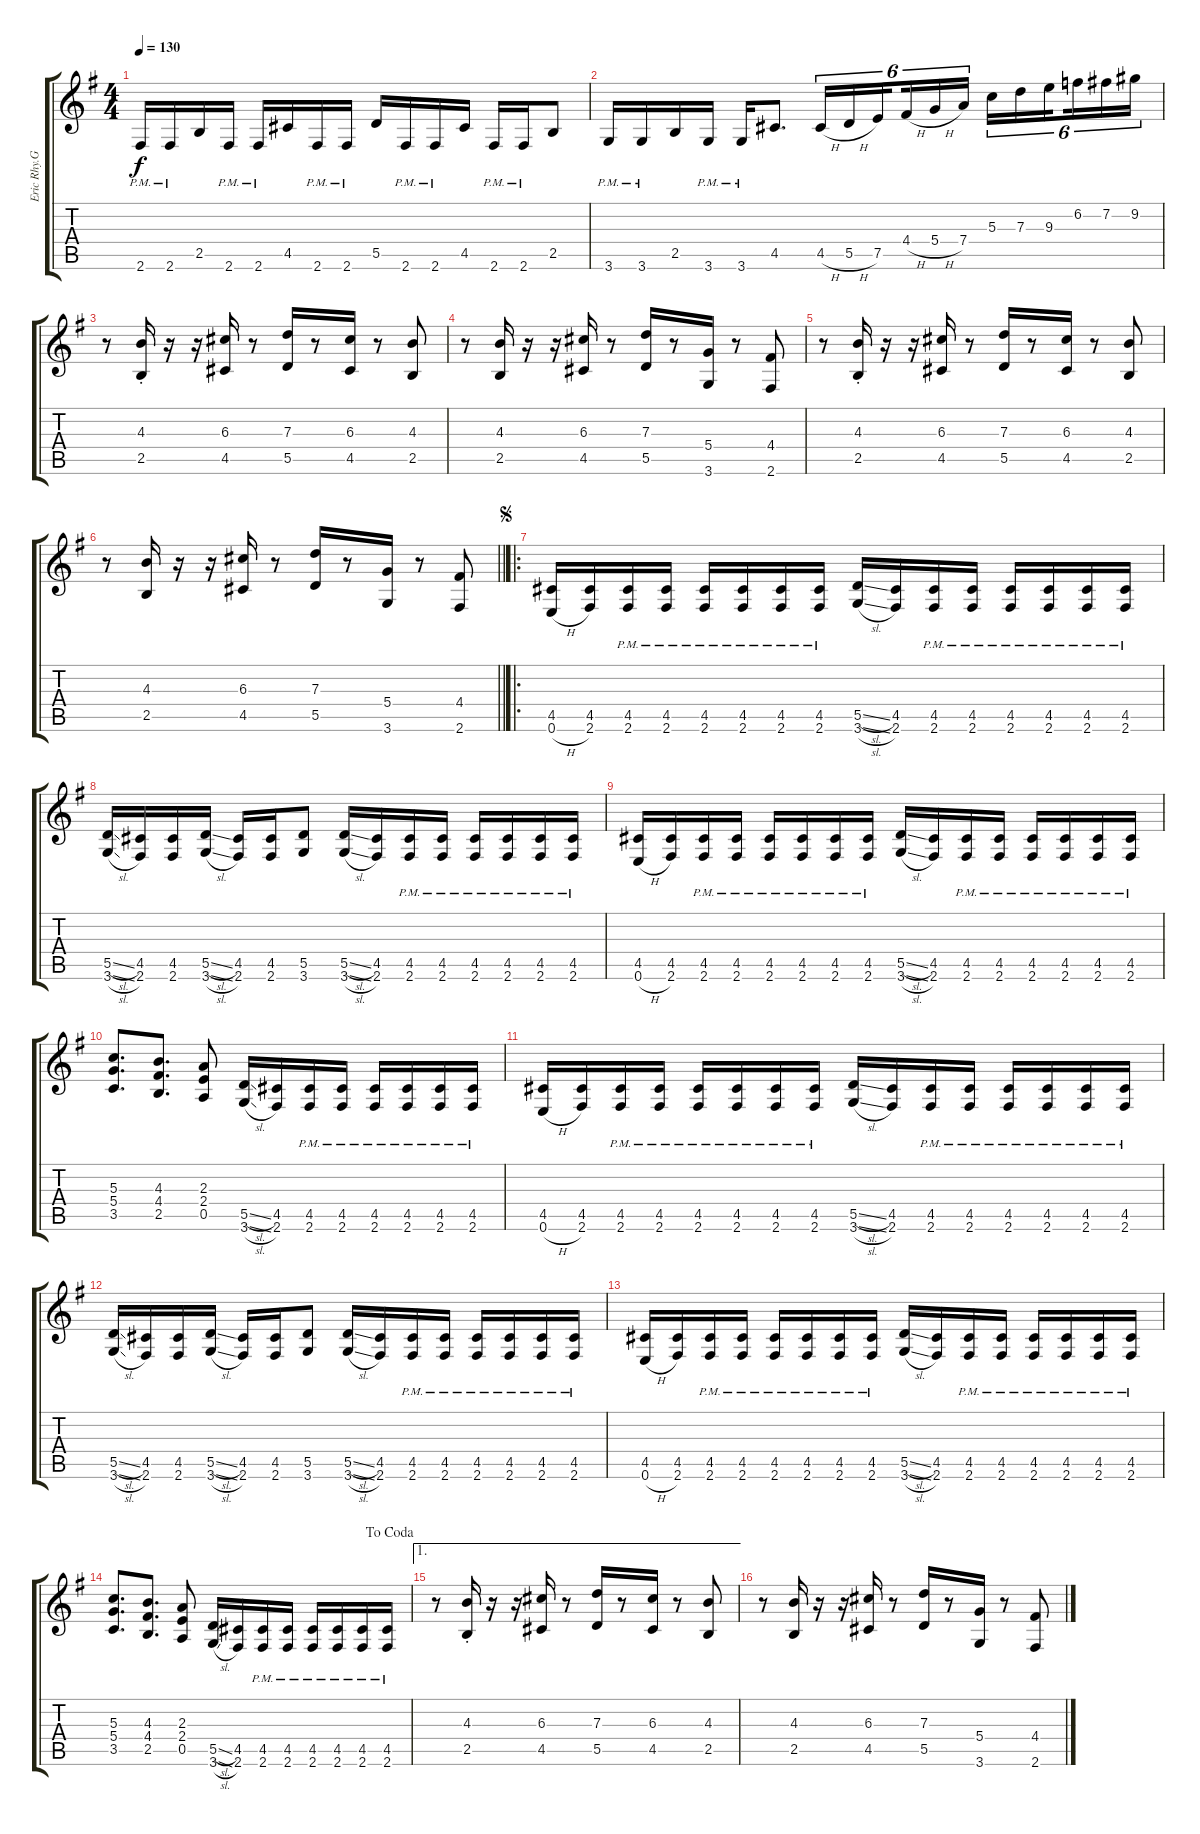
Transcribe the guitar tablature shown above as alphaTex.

\track ("Eric Rhy.Gtr." "Eric Rhy.G") {instrument distortionguitar}
\staff {score tabs}
\tuning (E4 B3 G3 D3 A2 E2) {hide}
\ts (4 4)
\tempo 130
\clef g2
\ks g
2.6{pm}.16{dy f} 2.6{pm}.16 2.5.16 2.6{pm}.16 2.6{pm}.16 4.5.16 2.6{pm}.16 2.6{pm}.16 5.5.16 2.6{pm}.16 2.6{pm}.16 4.5.16 2.6{pm}.16 2.6{pm}.16 2.5.8 |
3.6{pm}.16 3.6{pm}.16 2.5.16 3.6{pm}.16 3.6{pm}.16 4.5.8{d} 4.5{h}.16{tu (6 4)} 5.5{h}.16{tu (6 4)} 7.5.16{tu (6 4) beam splitsecondary} 4.4{h}.16{tu (6 4)} 5.4{h}.16{tu (6 4)} 7.4.16{tu (6 4)} 5.3.16{tu (6 4)} 7.3.16{tu (6 4)} 9.3.16{tu (6 4) beam splitsecondary} 6.2.16{tu (6 4)} 7.2.16{tu (6 4)} 9.2.16{tu (6 4)} |
r.8 (4.3{st} 2.5{st}).16 r.16 r.16 (6.3 4.5).16 r.8 (7.3 5.5).16 r.8 (6.3 4.5).16 r.8 (4.3 2.5).8 |
r.8 (4.3 2.5).16 r.16 r.16 (6.3 4.5).16 r.8 (7.3 5.5).16 r.8 (5.4 3.6).16 r.8 (4.4 2.6).8 |
r.8 (4.3{st} 2.5{st}).16 r.16 r.16 (6.3 4.5).16 r.8 (7.3 5.5).16 r.8 (6.3 4.5).16 r.8 (4.3 2.5).8 |
\barLineRight lightlight
r.8 (4.3 2.5).16 r.16 r.16 (6.3 4.5).16 r.8 (7.3 5.5).16 r.8 (5.4 3.6).16 r.8 (4.4 2.6).8 |
\ro
\jump segno
(4.5 0.6{h}).16 (4.5 2.6).16 (4.5{pm} 2.6{pm}).16 (4.5{pm} 2.6{pm}).16 (4.5{pm} 2.6{pm}).16 (4.5{pm} 2.6{pm}).16 (4.5{pm} 2.6{pm}).16 (4.5{pm} 2.6{pm}).16 (5.5{sl} 3.6{sl}).16 (4.5 2.6).16 (4.5{pm} 2.6{pm}).16 (4.5{pm} 2.6{pm}).16 (4.5{pm} 2.6{pm}).16 (4.5{pm} 2.6{pm}).16 (4.5{pm} 2.6{pm}).16 (4.5{pm} 2.6{pm}).16 |
(5.5{sl} 3.6{sl}).16 (4.5 2.6).16 (4.5 2.6).16 (5.5{sl} 3.6{sl}).16 (4.5 2.6).16 (4.5 2.6).16 (5.5 3.6).8 (5.5{sl} 3.6{sl}).16 (4.5 2.6).16 (4.5{pm} 2.6{pm}).16 (4.5{pm} 2.6{pm}).16 (4.5{pm} 2.6{pm}).16 (4.5{pm} 2.6{pm}).16 (4.5{pm} 2.6{pm}).16 (4.5{pm} 2.6{pm}).16 |
(4.5 0.6{h}).16 (4.5 2.6).16 (4.5{pm} 2.6{pm}).16 (4.5{pm} 2.6{pm}).16 (4.5{pm} 2.6{pm}).16 (4.5{pm} 2.6{pm}).16 (4.5{pm} 2.6{pm}).16 (4.5{pm} 2.6{pm}).16 (5.5{sl} 3.6{sl}).16 (4.5 2.6).16 (4.5{pm} 2.6{pm}).16 (4.5{pm} 2.6{pm}).16 (4.5{pm} 2.6{pm}).16 (4.5{pm} 2.6{pm}).16 (4.5{pm} 2.6{pm}).16 (4.5{pm} 2.6{pm}).16 |
(5.3 5.4 3.5).8{d} (4.3 4.4 2.5).8{d} (2.3 2.4 0.5).8 (5.5{sl} 3.6{sl}).16 (4.5 2.6).16 (4.5{pm} 2.6{pm}).16 (4.5{pm} 2.6{pm}).16 (4.5{pm} 2.6{pm}).16 (4.5{pm} 2.6{pm}).16 (4.5{pm} 2.6{pm}).16 (4.5{pm} 2.6{pm}).16 |
(4.5 0.6{h}).16 (4.5 2.6).16 (4.5{pm} 2.6{pm}).16 (4.5{pm} 2.6{pm}).16 (4.5{pm} 2.6{pm}).16 (4.5{pm} 2.6{pm}).16 (4.5{pm} 2.6{pm}).16 (4.5{pm} 2.6{pm}).16 (5.5{sl} 3.6{sl}).16 (4.5 2.6).16 (4.5{pm} 2.6{pm}).16 (4.5{pm} 2.6{pm}).16 (4.5{pm} 2.6{pm}).16 (4.5{pm} 2.6{pm}).16 (4.5{pm} 2.6{pm}).16 (4.5{pm} 2.6{pm}).16 |
(5.5{sl} 3.6{sl}).16 (4.5 2.6).16 (4.5 2.6).16 (5.5{sl} 3.6{sl}).16 (4.5 2.6).16 (4.5 2.6).16 (5.5 3.6).8 (5.5{sl} 3.6{sl}).16 (4.5 2.6).16 (4.5{pm} 2.6{pm}).16 (4.5{pm} 2.6{pm}).16 (4.5{pm} 2.6{pm}).16 (4.5{pm} 2.6{pm}).16 (4.5{pm} 2.6{pm}).16 (4.5{pm} 2.6{pm}).16 |
(4.5 0.6{h}).16 (4.5 2.6).16 (4.5{pm} 2.6{pm}).16 (4.5{pm} 2.6{pm}).16 (4.5{pm} 2.6{pm}).16 (4.5{pm} 2.6{pm}).16 (4.5{pm} 2.6{pm}).16 (4.5{pm} 2.6{pm}).16 (5.5{sl} 3.6{sl}).16 (4.5 2.6).16 (4.5{pm} 2.6{pm}).16 (4.5{pm} 2.6{pm}).16 (4.5{pm} 2.6{pm}).16 (4.5{pm} 2.6{pm}).16 (4.5{pm} 2.6{pm}).16 (4.5{pm} 2.6{pm}).16 |
\jump dacoda
(5.3 5.4 3.5).8{d} (4.3 4.4 2.5).8{d} (2.3 2.4 0.5).8 (5.5{sl} 3.6{sl}).16 (4.5 2.6).16 (4.5{pm} 2.6{pm}).16 (4.5{pm} 2.6{pm}).16 (4.5{pm} 2.6{pm}).16 (4.5{pm} 2.6{pm}).16 (4.5{pm} 2.6{pm}).16 (4.5{pm} 2.6{pm}).16 |
\ae 1
r.8 (4.3{st} 2.5{st}).16 r.16 r.16 (6.3 4.5).16 r.8 (7.3 5.5).16 r.8 (6.3 4.5).16 r.8 (4.3 2.5).8 |
r.8 (4.3 2.5).16 r.16 r.16 (6.3 4.5).16 r.8 (7.3 5.5).16 r.8 (5.4 3.6).16 r.8 (4.4 2.6).8
